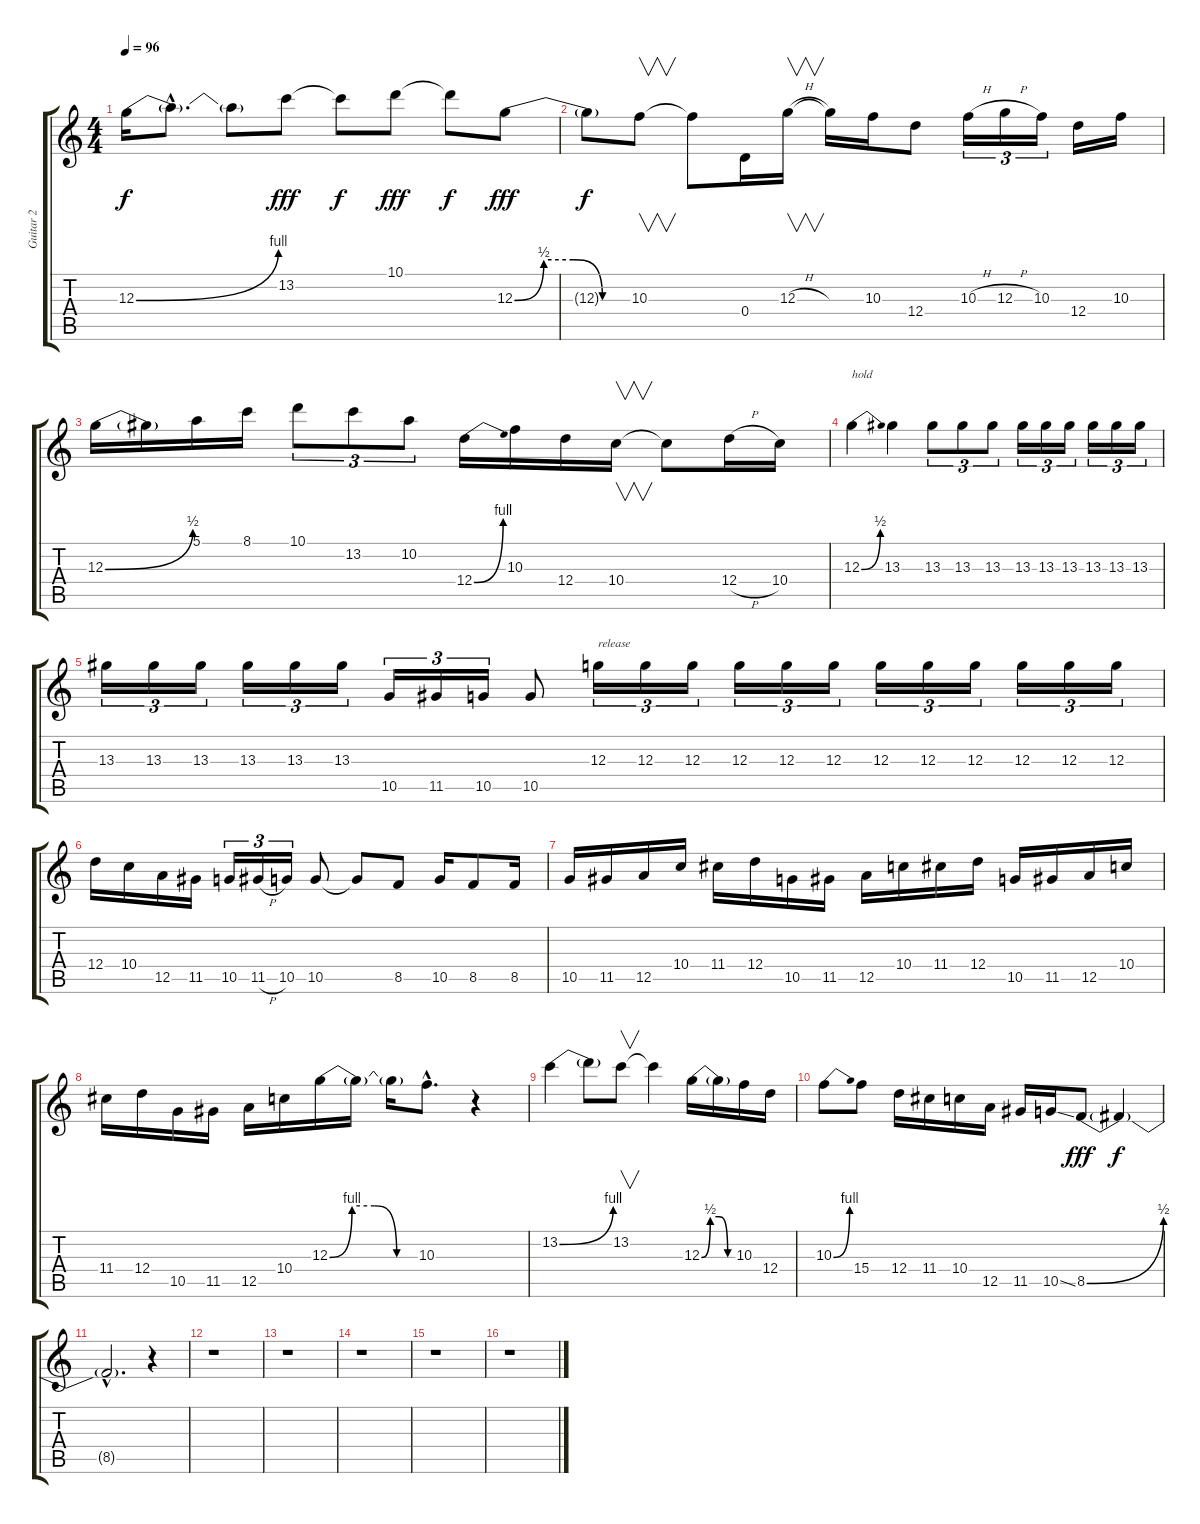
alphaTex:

\track ("Guitar 2" "Guitar 2") {instrument distortionguitar}
\staff {score tabs}
\tuning (E4 B3 G3 D3 A2 E2) {hide}
\ts (4 4)
\tempo 96
\clef g2
\ks c
12.3{be (bend 0 0 60 4)}.16{dy f} 12.3{hac t}.8{d} 12.3{t}.8 13.2.8{dy fff} 13.2{t}.8{dy f} 10.1.8{dy fff} 10.1{t}.8{dy f} 12.3{be (custom 0 0 15 2 30 2 45 0 60 0)}.8{dy fff} |
12.3{t}.8{dy f} 10.3.8{v} 10.3{t}.8 0.4.16 12.3{h}.16{v} 12.3{t}.16 10.3.16 12.4.8 10.3{h}.16{tu (3 2)} 12.3{h}.16{tu (3 2)} 10.3.16{tu (3 2)} 12.4.16 10.3.16 |
12.3{be (bend 0 0 60 2)}.16 12.3{t}.16 5.1.16 8.1.16 10.1.8{tu (3 2)} 13.2.8{tu (3 2)} 10.2.8{tu (3 2)} 12.4{be (bend 0 0 60 4)}.16 10.3.16 12.4.16 10.4.16{v} 10.4{t}.8 12.4{h}.16 10.4.16 |
12.3{be (bend 0 0 60 2)}.4{txt "hold"} 13.3.4 13.3.8{tu (3 2)} 13.3.8{tu (3 2)} 13.3.8{tu (3 2)} 13.3.16{tu (3 2)} 13.3.16{tu (3 2)} 13.3.16{tu (3 2)} 13.3.16{tu (3 2)} 13.3.16{tu (3 2)} 13.3.16{tu (3 2)} |
13.3.16{tu (3 2)} 13.3.16{tu (3 2)} 13.3.16{tu (3 2)} 13.3.16{tu (3 2)} 13.3.16{tu (3 2)} 13.3.16{tu (3 2)} 10.5.16{tu (3 2)} 11.5.16{tu (3 2)} 10.5.16{tu (3 2)} 10.5.8 12.3.16{tu (3 2) txt "release"} 12.3.16{tu (3 2)} 12.3.16{tu (3 2)} 12.3.16{tu (3 2)} 12.3.16{tu (3 2)} 12.3.16{tu (3 2)} 12.3.16{tu (3 2)} 12.3.16{tu (3 2)} 12.3.16{tu (3 2)} 12.3.16{tu (3 2)} 12.3.16{tu (3 2)} 12.3.16{tu (3 2)} |
12.4.16 10.4.16 12.5.16 11.5.16 10.5.16{tu (3 2)} 11.5{h}.16{tu (3 2)} 10.5.16{tu (3 2)} 10.5.8 10.5{t}.8 8.5.8 10.5.16 8.5.8 8.5.16 |
10.5.16 11.5.16 12.5.16 10.4.16 11.4.16 12.4.16 10.5.16 11.5.16 12.5.16 10.4.16 11.4.16 12.4.16 10.5.16 11.5.16 12.5.16 10.4.16 |
11.4.16 12.4.16 10.5.16 11.5.16 12.5.16 10.4.16 12.3{be (custom 0 0 15 4 30 4 45 0 60 0)}.16 12.3{t}.16 12.3{t}.16 10.3{hac}.8{d} r.4 |
13.2{be (bend 0 0 60 4)}.4 13.2{t}.8 13.2.8{v} 13.2{t}.4 12.3{be (custom 0 0 15 2 30 2 45 0 60 0)}.16 12.3{t}.16 10.3.16 12.4.16 |
10.3{be (bend 0 0 60 4)}.8 15.4.8 12.4.16 11.4.16 10.4.16 12.5.16 11.5.16 10.5{ss}.16 8.5{be (bend 0 0 60 2)}.8{dy fff} 8.5{t}.4{dy f} |
8.5{hac t}.2{d} r.4 |
r.1 |
r.1 |
r.1 |
r.1 |
r.1
